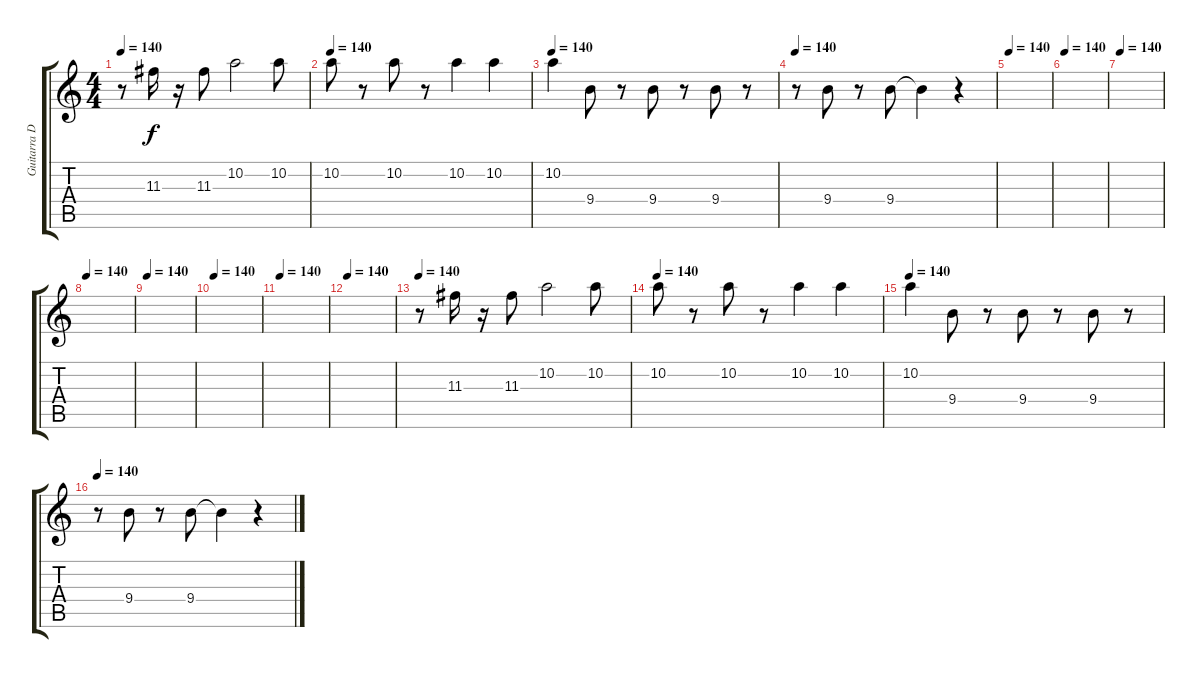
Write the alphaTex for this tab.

\track ("Guitarra Delay 1" "Guitarra D") {instrument distortionguitar}
\staff {score tabs}
\tuning (E4 B3 G3 D3 A2 E2) {hide}
\ts (4 4)
\tempo 140
\clef g2
\ks c
r.8{dy f volume 6} 11.3.16 r.16 11.3.8 10.2.2 10.2.8 |
\tempo 140
10.2.8 r.8 10.2.8 r.8 10.2.4 10.2.4 |
\tempo 140
10.2.4 9.4.8 r.8 9.4.8 r.8 9.4.8 r.8 |
\tempo 140
r.8 9.4.8 r.8 9.4.8 9.4{t}.4 r.4 |
\tempo 140
|
\tempo 140
|
\tempo 140
|
\tempo 140
|
\tempo 140
|
\tempo 140
|
\tempo 140
|
\tempo 140
|
\tempo 140
r.8{volume 6} 11.3.16 r.16 11.3.8 10.2.2 10.2.8 |
\tempo 140
10.2.8 r.8 10.2.8 r.8 10.2.4 10.2.4 |
\tempo 140
10.2.4 9.4.8 r.8 9.4.8 r.8 9.4.8 r.8 |
\tempo 140
r.8 9.4.8 r.8 9.4.8 9.4{t}.4 r.4
